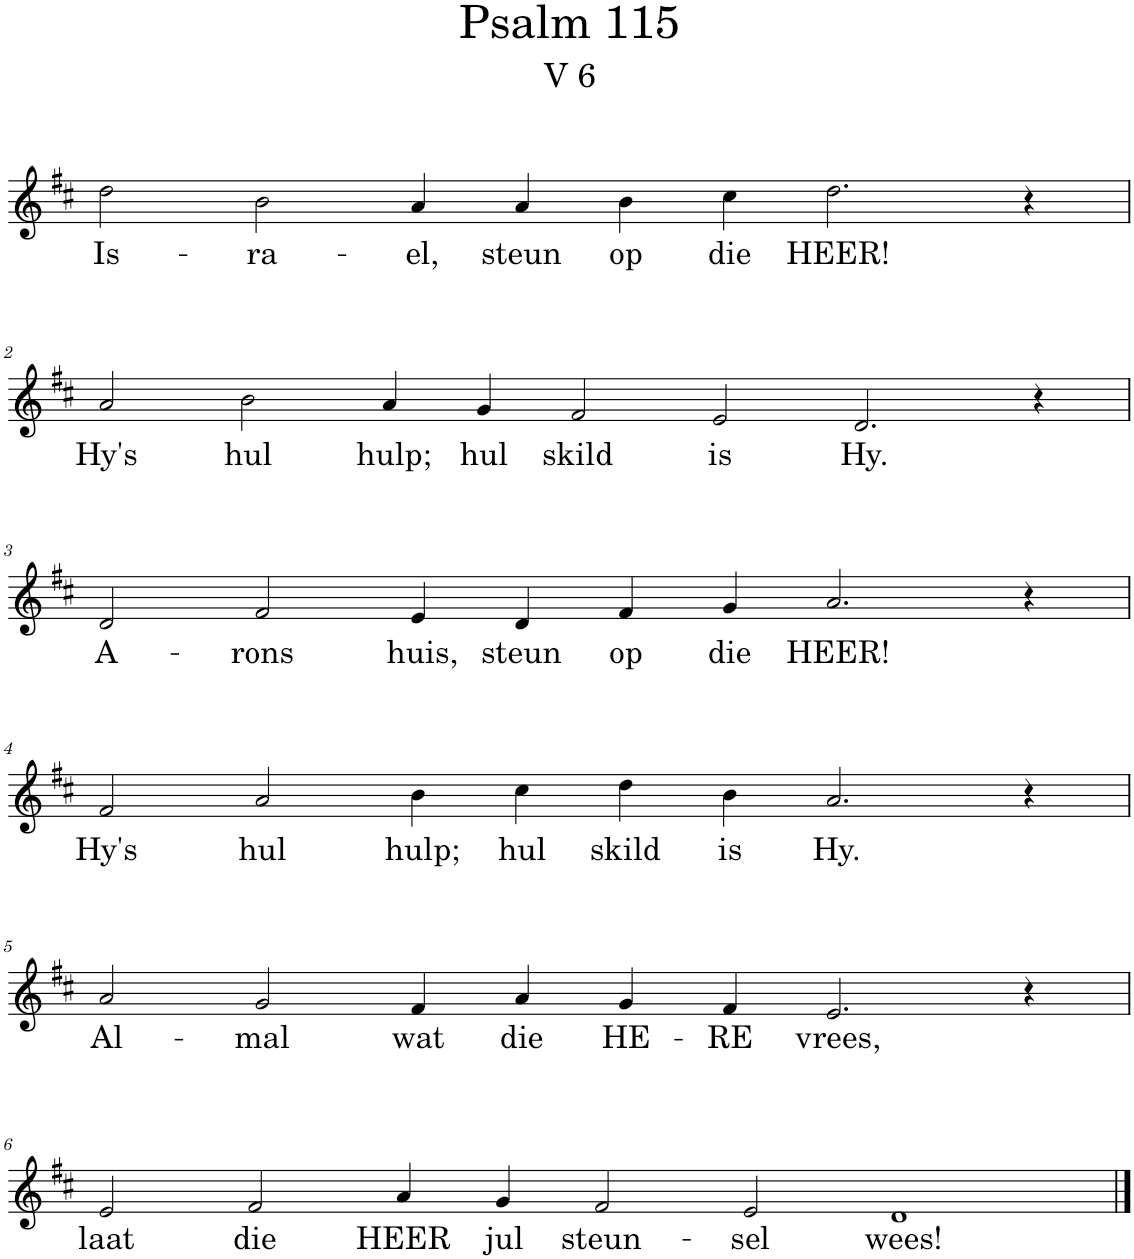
**kern	**text
*part1	*part1
*staff1	*staff1
*I"Pipe Organ	*
*I'Org.	*
*clefG2	*
*k[f#c#]	*
*M12/4	*
=1	=1
!	!LO:LY:b
2dd\	Is-
!	!LO:LY:b
2b\	-ra-
!	!LO:LY:b
4a/	-el,
!	!LO:LY:b
4a/	steun
!	!LO:LY:b
4b\	op
!	!LO:LY:b
4cc#\	die
!	!LO:LY:b
2.dd\	HEER!
4r	.
!!LO:LB:g=z
=2	=2
*M14/4	*
!	!LO:LY:b
2a/	Hy's
!	!LO:LY:b
2b\	hul
!	!LO:LY:b
4a/	hulp;
!	!LO:LY:b
4g/	hul
!	!LO:LY:b
2f#/	skild
!	!LO:LY:b
2e/	is
!	!LO:LY:b
2.d/	Hy.
4r	.
!!LO:LB:g=z
=3	=3
*M12/4	*
!	!LO:LY:b
2d/	A-
!	!LO:LY:b
2f#/	-rons
!	!LO:LY:b
4e/	huis,
!	!LO:LY:b
4d/	steun
!	!LO:LY:b
4f#/	op
!	!LO:LY:b
4g/	die
!	!LO:LY:b
2.a/	HEER!
4r	.
!!LO:LB:g=z
=4	=4
!	!LO:LY:b
2f#/	Hy's
!	!LO:LY:b
2a/	hul
!	!LO:LY:b
4b\	hulp;
!	!LO:LY:b
4cc#\	hul
!	!LO:LY:b
4dd\	skild
!	!LO:LY:b
4b\	is
!	!LO:LY:b
2.a/	Hy.
4r	.
!!LO:LB:g=z
=5	=5
!	!LO:LY:b
2a/	Al-
!	!LO:LY:b
2g/	-mal
!	!LO:LY:b
4f#/	wat
!	!LO:LY:b
4a/	die
!	!LO:LY:b
4g/	HE-
!	!LO:LY:b
4f#/	-RE
!	!LO:LY:b
2.e/	vrees,
4r	.
!!LO:LB:g=z
=6	=6
*M14/4	*
!	!LO:LY:b
2e/	laat
!	!LO:LY:b
2f#/	die
!	!LO:LY:b
4a/	HEER
!	!LO:LY:b
4g/	jul
!	!LO:LY:b
2f#/	steun-
!	!LO:LY:b
2e/	-sel
!	!LO:LY:b
1d	wees!
==	==
*-	*-
